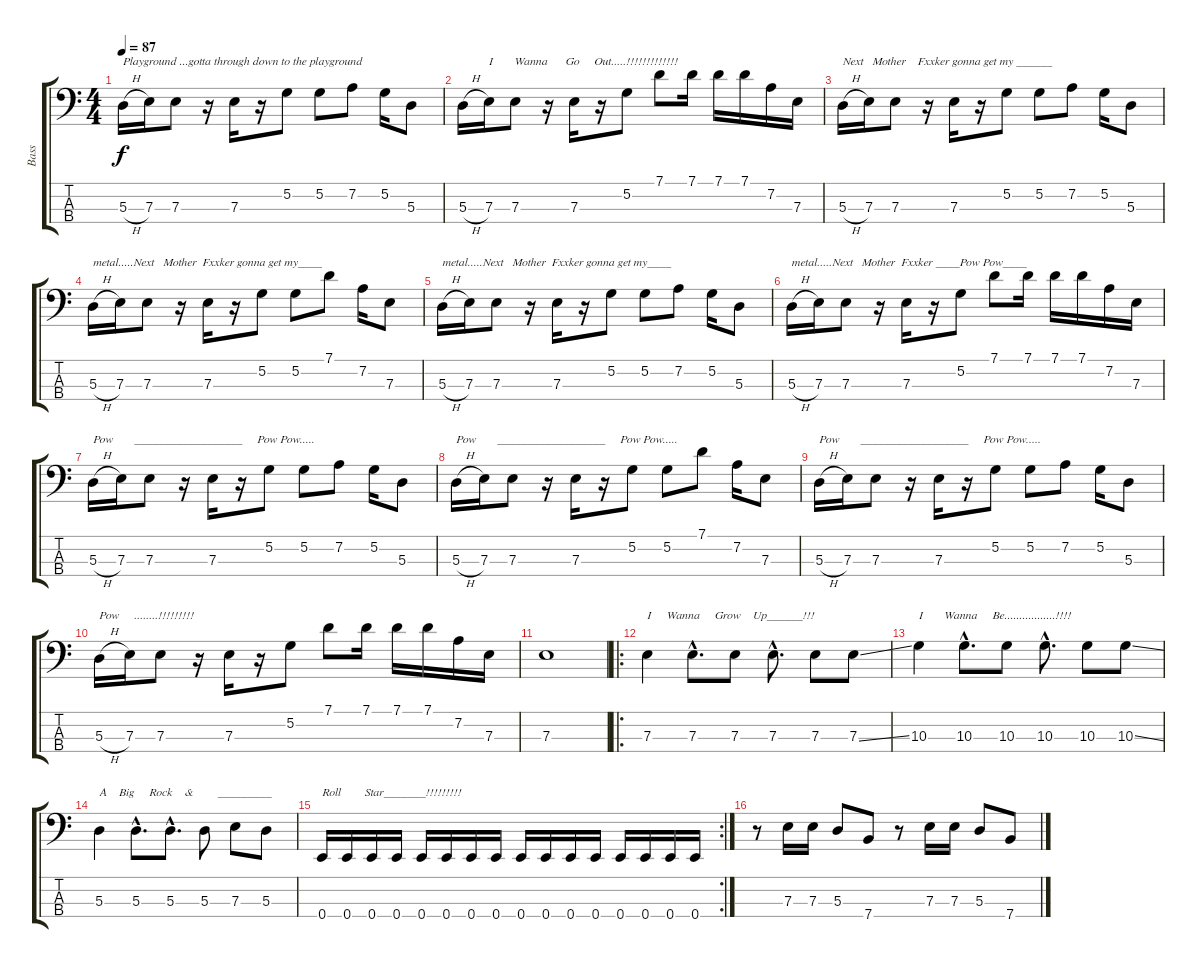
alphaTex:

\track ("Bass" "Bass") {instrument electricbassfinger}
\staff {score tabs}
\tuning (G2 D2 A1 E1) {hide}
\ts (4 4)
\tempo 87
\clef f4
\ks c
5.3{h}.16{txt "Playground ...gotta through down to the playground" dy f} 7.3.16 7.3.8 r.16 7.3.16 r.16 5.2.8 5.2.8 7.2.8 5.2.16 5.3.8 |
5.3{h}.16 7.3.16{txt "I       Wanna      Go     Out.....!!!!!!!!!!!!!"} 7.3.8 r.16 7.3.16 r.16 5.2.8 7.1.8 7.1.16 7.1.16 7.1.16 7.2.16 7.3.16 |
5.3{h}.16{txt "Next   Mother    Fxxker gonna get my ______"} 7.3.16 7.3.8 r.16 7.3.16 r.16 5.2.8 5.2.8 7.2.8 5.2.16 5.3.8 |
5.3{h}.16{txt "metal.....Next   Mother  Fxxker gonna get my____"} 7.3.16 7.3.8 r.16 7.3.16 r.16 5.2.8 5.2.8 7.1.8 7.2.16 7.3.8 |
5.3{h}.16{txt "metal.....Next   Mother  Fxxker gonna get my____"} 7.3.16 7.3.8 r.16 7.3.16 r.16 5.2.8 5.2.8 7.2.8 5.2.16 5.3.8 |
5.3{h}.16{txt "metal.....Next   Mother  Fxxker ____Pow Pow____"} 7.3.16 7.3.8 r.16 7.3.16 r.16 5.2.8 7.1.8 7.1.16 7.1.16 7.1.16 7.2.16 7.3.16 |
5.3{h}.16{txt "Pow       __________________     Pow Pow....."} 7.3.16 7.3.8 r.16 7.3.16 r.16 5.2.8 5.2.8 7.2.8 5.2.16 5.3.8 |
5.3{h}.16{txt "Pow       __________________     Pow Pow....."} 7.3.16 7.3.8 r.16 7.3.16 r.16 5.2.8 5.2.8 7.1.8 7.2.16 7.3.8 |
5.3{h}.16{txt "Pow       __________________     Pow Pow....."} 7.3.16 7.3.8 r.16 7.3.16 r.16 5.2.8 5.2.8 7.2.8 5.2.16 5.3.8 |
5.3{h}.16{txt "Pow     ........!!!!!!!!!"} 7.3.16 7.3.8 r.16 7.3.16 r.16 5.2.8 7.1.8 7.1.16 7.1.16 7.1.16 7.2.16 7.3.16 |
7.3.1 |
\ro
7.3.4{txt "I     Wanna     Grow    Up______!!!"} 7.3{hac}.8{d} 7.3.8 7.3{hac}.8{d} 7.3.8 7.3{ss}.8 |
10.3.4{txt "I       Wanna     Be.................!!!!"} 10.3{hac}.8{d} 10.3.8 10.3{hac}.8{d} 10.3.8 10.3{ss}.8 |
5.3.4{txt "A    Big     Rock    &        _________"} 5.3{hac}.8{d} 5.3{hac}.8{d} 5.3.8 7.3.8 5.3.8 |
\rc 2
0.4.16{txt "Roll        Star_______!!!!!!!!!"} 0.4.16 0.4.16 0.4.16 0.4.16 0.4.16 0.4.16 0.4.16 0.4.16 0.4.16 0.4.16 0.4.16 0.4.16 0.4.16 0.4.16 0.4.16 |
r.8 7.3.16 7.3.16 5.3.8 7.4.8 r.8 7.3.16 7.3.16 5.3.8 7.4.8
